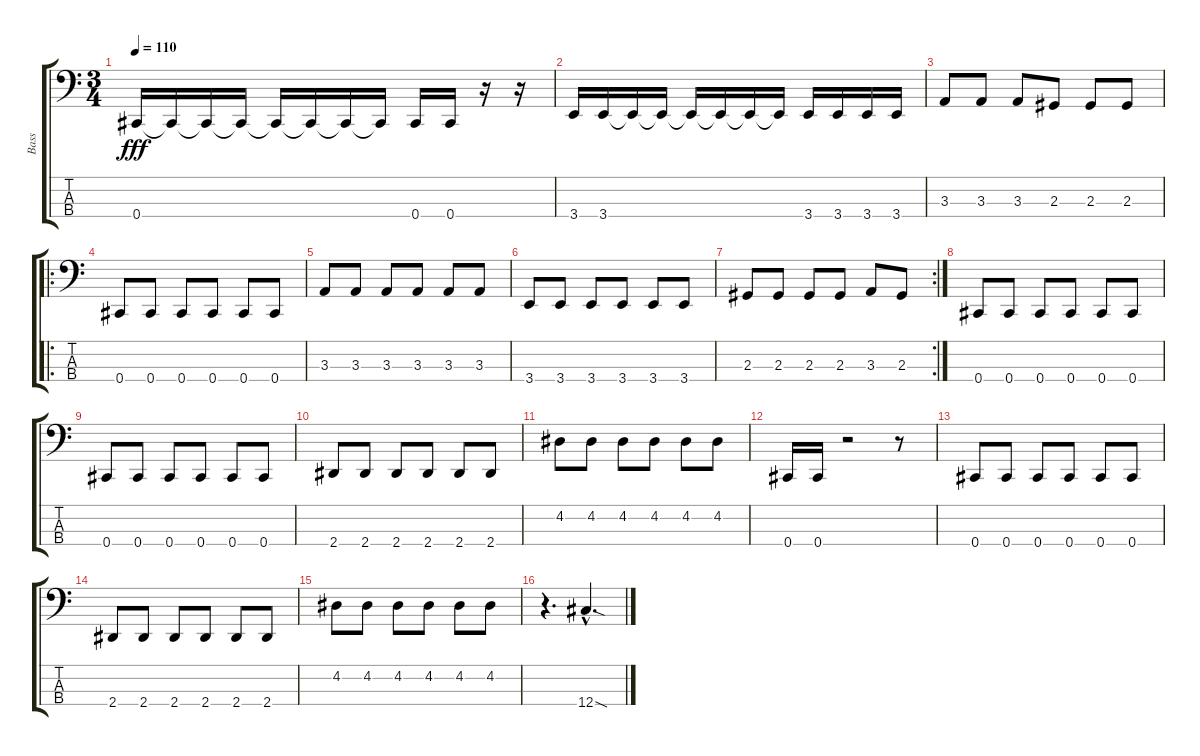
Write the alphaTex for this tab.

\track ("Bass" "Bass") {instrument electricbassfinger}
\staff {score tabs}
\tuning (E2 B1 Gb1 Db1) {hide}
\ts (3 4)
\tempo 110
\clef f4
\ks c
0.4.16{dy fff} 0.4{t}.16 0.4{t}.16 0.4{t}.16 0.4{t}.16 0.4{t}.16 0.4{t}.16 0.4{t}.16 0.4.16 0.4.16 r.16 r.16 |
3.4.16 3.4.16 3.4{t}.16 3.4{t}.16 3.4{t}.16 3.4{t}.16 3.4{t}.16 3.4{t}.16 3.4.16 3.4.16 3.4.16 3.4.16 |
3.3.8 3.3.8 3.3.8 2.3.8 2.3.8 2.3.8 |
\ro
0.4.8 0.4.8 0.4.8 0.4.8 0.4.8 0.4.8 |
3.3.8 3.3.8 3.3.8 3.3.8 3.3.8 3.3.8 |
3.4.8 3.4.8 3.4.8 3.4.8 3.4.8 3.4.8 |
\rc 2
2.3.8 2.3.8 2.3.8 2.3.8 3.3.8 2.3.8 |
0.4.8 0.4.8 0.4.8 0.4.8 0.4.8 0.4.8 |
0.4.8 0.4.8 0.4.8 0.4.8 0.4.8 0.4.8 |
2.4.8 2.4.8 2.4.8 2.4.8 2.4.8 2.4.8 |
4.2.8 4.2.8 4.2.8 4.2.8 4.2.8 4.2.8 |
0.4.16 0.4.16 r.2 r.8 |
0.4.8 0.4.8 0.4.8 0.4.8 0.4.8 0.4.8 |
2.4.8 2.4.8 2.4.8 2.4.8 2.4.8 2.4.8 |
4.2.8 4.2.8 4.2.8 4.2.8 4.2.8 4.2.8 |
r.4{d} 12.4{sod hac}.4{d}
